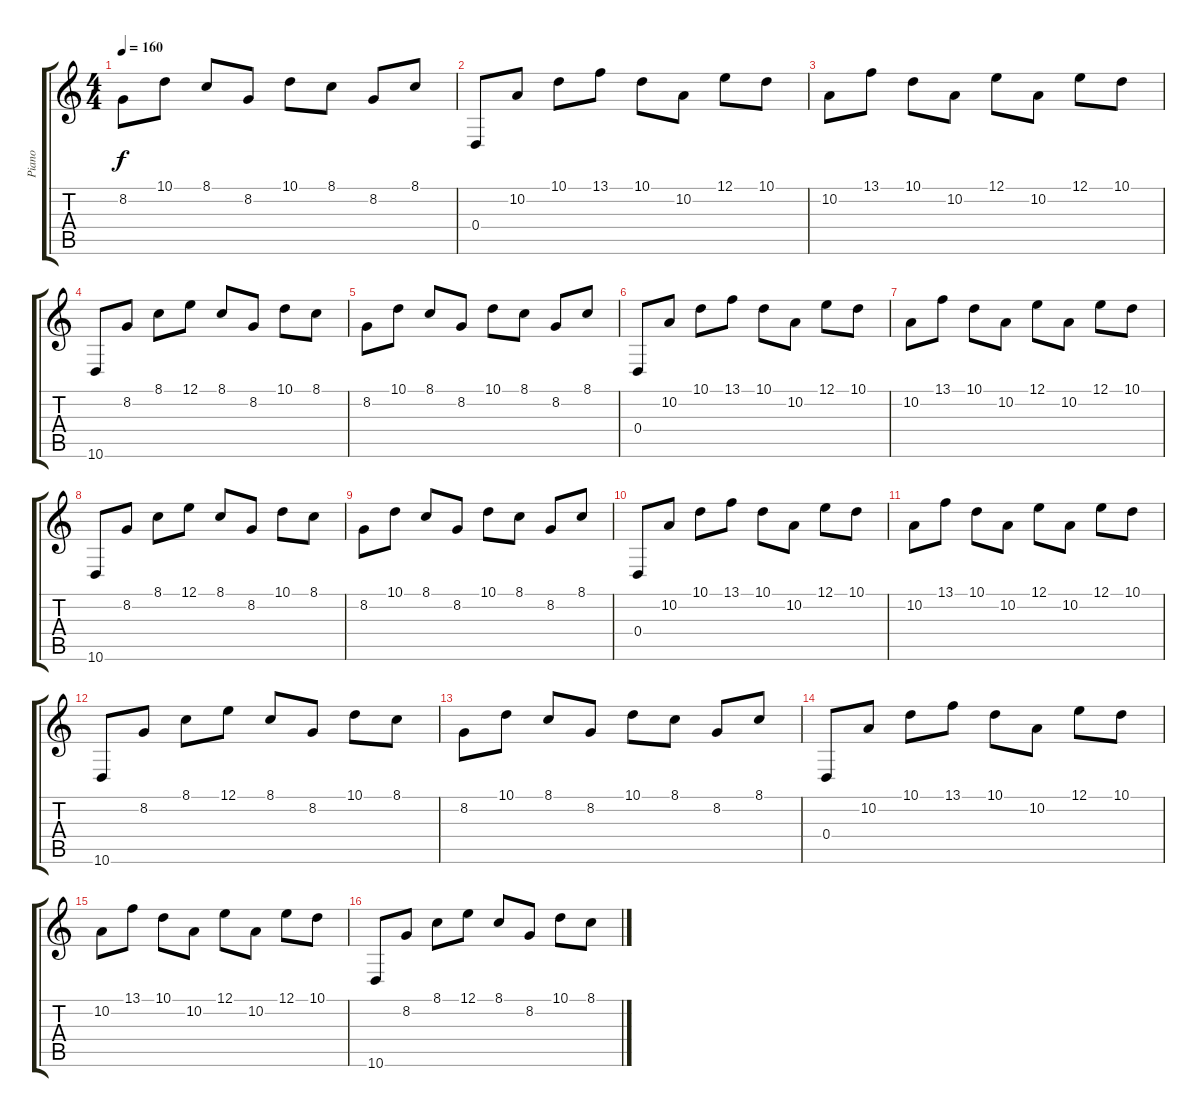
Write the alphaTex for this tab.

\track ("Piano" "Piano") {instrument acousticgrandpiano}
\staff {score tabs}
\tuning (E4 B3 G3 D3 A2 E2) {hide}
\ts (4 4)
\tempo 160
\clef g2
\ks c
8.2.8{dy f} 10.1.8 8.1.8 8.2.8 10.1.8 8.1.8 8.2.8 8.1.8 |
0.4.8 10.2.8 10.1.8 13.1.8 10.1.8 10.2.8 12.1.8 10.1.8 |
10.2.8 13.1.8 10.1.8 10.2.8 12.1.8 10.2.8 12.1.8 10.1.8 |
10.6.8 8.2.8 8.1.8 12.1.8 8.1.8 8.2.8 10.1.8 8.1.8 |
8.2.8 10.1.8 8.1.8 8.2.8 10.1.8 8.1.8 8.2.8 8.1.8 |
0.4.8 10.2.8 10.1.8 13.1.8 10.1.8 10.2.8 12.1.8 10.1.8 |
10.2.8 13.1.8 10.1.8 10.2.8 12.1.8 10.2.8 12.1.8 10.1.8 |
10.6.8 8.2.8 8.1.8 12.1.8 8.1.8 8.2.8 10.1.8 8.1.8 |
8.2.8 10.1.8 8.1.8 8.2.8 10.1.8 8.1.8 8.2.8 8.1.8 |
0.4.8 10.2.8 10.1.8 13.1.8 10.1.8 10.2.8 12.1.8 10.1.8 |
10.2.8 13.1.8 10.1.8 10.2.8 12.1.8 10.2.8 12.1.8 10.1.8 |
10.6.8 8.2.8 8.1.8 12.1.8 8.1.8 8.2.8 10.1.8 8.1.8 |
8.2.8 10.1.8 8.1.8 8.2.8 10.1.8 8.1.8 8.2.8 8.1.8 |
0.4.8 10.2.8 10.1.8 13.1.8 10.1.8 10.2.8 12.1.8 10.1.8 |
10.2.8 13.1.8 10.1.8 10.2.8 12.1.8 10.2.8 12.1.8 10.1.8 |
10.6.8 8.2.8 8.1.8 12.1.8 8.1.8 8.2.8 10.1.8 8.1.8
